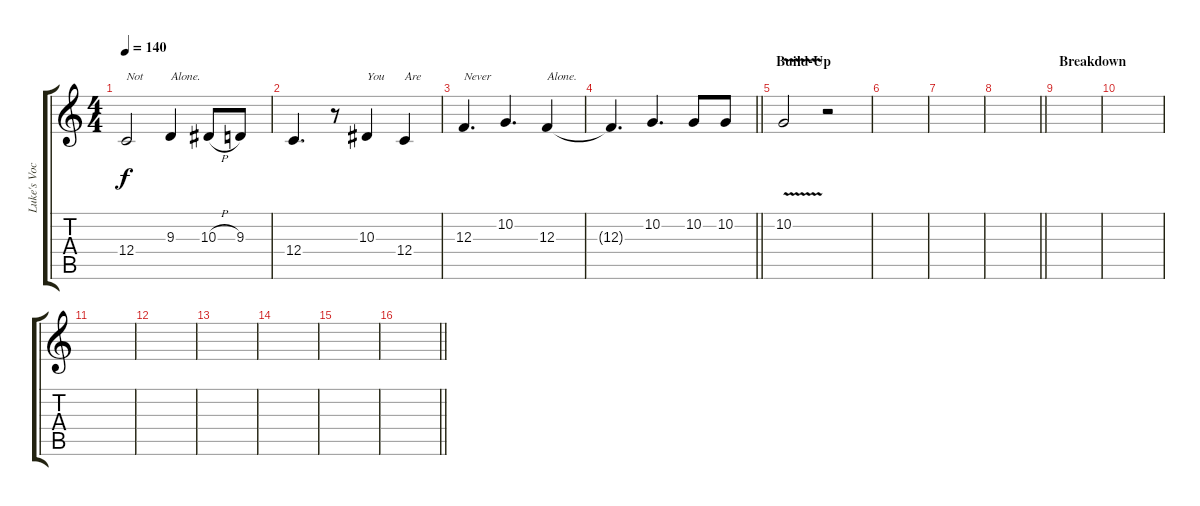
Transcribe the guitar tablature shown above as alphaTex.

\track ("Luke's Vocals" "Luke's Voc") {instrument clarinet}
\staff {score tabs}
\tuning (D4 A3 F3 C3 G2 C2) {hide}
\ts (4 4)
\tempo 140
\clef g2
\ks c
12.4.2{txt "Not" dy f} 9.3.4{txt "Alone."} 10.3{h}.8 9.3.8 |
12.4.4{d} r.8 10.3.4{txt "You"} 12.4.4{txt "Are"} |
12.3.4{d txt "Never"} 10.2.4{d} 12.3.4{txt "Alone."} |
\barLineRight lightlight
12.3{t}.4{d} 10.2.4{d} 10.2.8 10.2.8 |
\section ("" "Build-Up")
10.2{v}.2 r.2 |
|
|
\barLineRight lightlight
|
\section ("" "Breakdown")
|
|
|
|
|
|
|
\barLineRight lightlight
